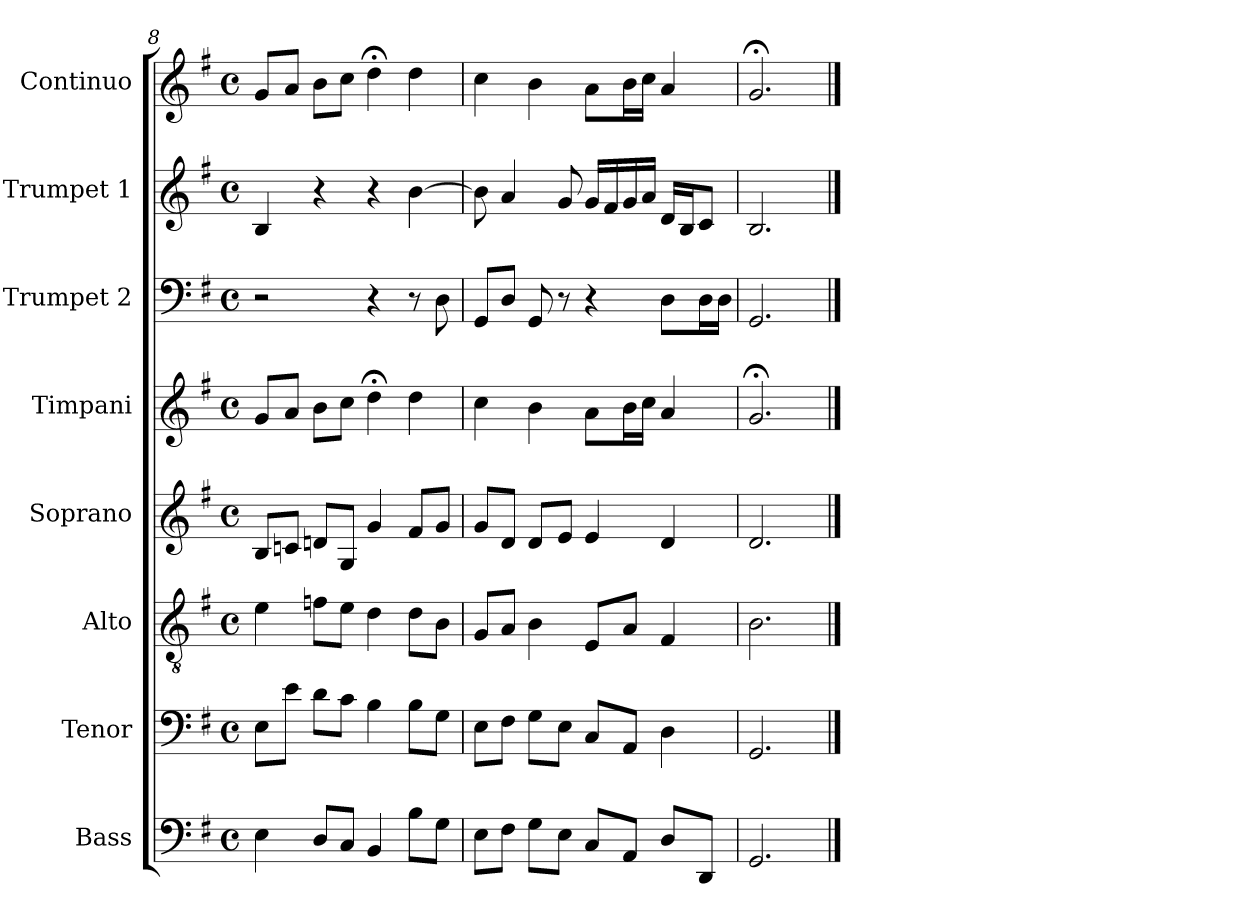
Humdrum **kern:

**kern	**kern	**kern	**kern	**kern	**kern	**kern	**kern
*part8	*part7	*part6	*part5	*part4	*part3	*part2	*part1
*staff8	*staff7	*staff6	*staff5	*staff4	*staff3	*staff2	*staff1
*I"Bass	*I"Tenor	*I"Alto	*I"Soprano	*I"Timpani	*I"Trumpet 2	*I"Trumpet 1	*I"Continuo
*I'B.	*I'T.	*I'A.	*I'S.	*I'Timp	*I'Tpt	*I'Tpt	*
*clefF4	*clefF4	*clefGv2	*clefG2	*clefG2	*clefF4	*clefG2	*clefG2
*	*	*	*	*	*	*ITrd1c2	*ITrd1c2
*k[f#]	*k[f#]	*k[f#]	*k[f#]	*k[f#]	*k[f#]	*k[b-]	*k[b-]
*G:	*G:	*G:	*G:	*G:	*G:	*F:	*F:
*M4/4	*M4/4	*M4/4	*M4/4	*M4/4	*M4/4	*M4/4	*M4/4
*met(c)	*met(c)	*met(c)	*met(c)	*met(c)	*met(c)	*met(c)	*met(c)
=8	=8	=8	=8	=8	=8	=8	=8
4E\	8E\L	4e\	8B/L	8g/L	2r	4A/	8f/L
.	8e\J	.	8cn/J	8a/J	.	.	8g/J
8D/L	8d\L	8fn\L	8dn/L	8b\L	.	4r	8a\L
8C/J	8c\J	8e\J	8G/J	8cc\J	.	.	8b-\J
4BB/	4B\	4d\	4g/	4dd;<\	4r	4r	4cc;<\
8B\L	8B\L	8d\L	8f#/L	4dd\	8r	[4a\	4cc\
8G\J	8G\J	8B\J	8g/J	.	8D\	.	.
=9	=9	=9	=9	=9	=9	=9	=9
8E\L	8E\L	8G/L	8g/L	4cc\	8GG/L	8a\]	4b-\
8F#\J	8F#\J	8A/J	8d/J	.	8D/J	4g/	.
8G\L	8G\L	4B\	8d/L	4b\	8GG/	.	4a\
8E\J	8E\J	.	8e/J	.	8r	8f/	.
8C/L	8C/L	8E/L	4e/	8a\L	4r	16f/LL	8g\L
.	.	.	.	.	.	16e/	.
8AA/J	8AA/J	8A/J	.	16b\L	.	16f/	16a\L
.	.	.	.	16cc\JJ	.	16g/JJ	16b-\JJ
8D/L	4D\	4F#/	4d/	4a/	8D\L	16c/LL	4g/
.	.	.	.	.	.	16A/J	.
8DD/J	.	.	.	.	16D\L	8B-/J	.
.	.	.	.	.	16D\JJ	.	.
=10	=10	=10	=10	=10	=10	=10	=10
2.GG/	2.GG/	2.B\	2.d/	2.g;</	2.GG/	2.A/	2.f;</
==	==	==	==	==	==	==	==
*-	*-	*-	*-	*-	*-	*-	*-
